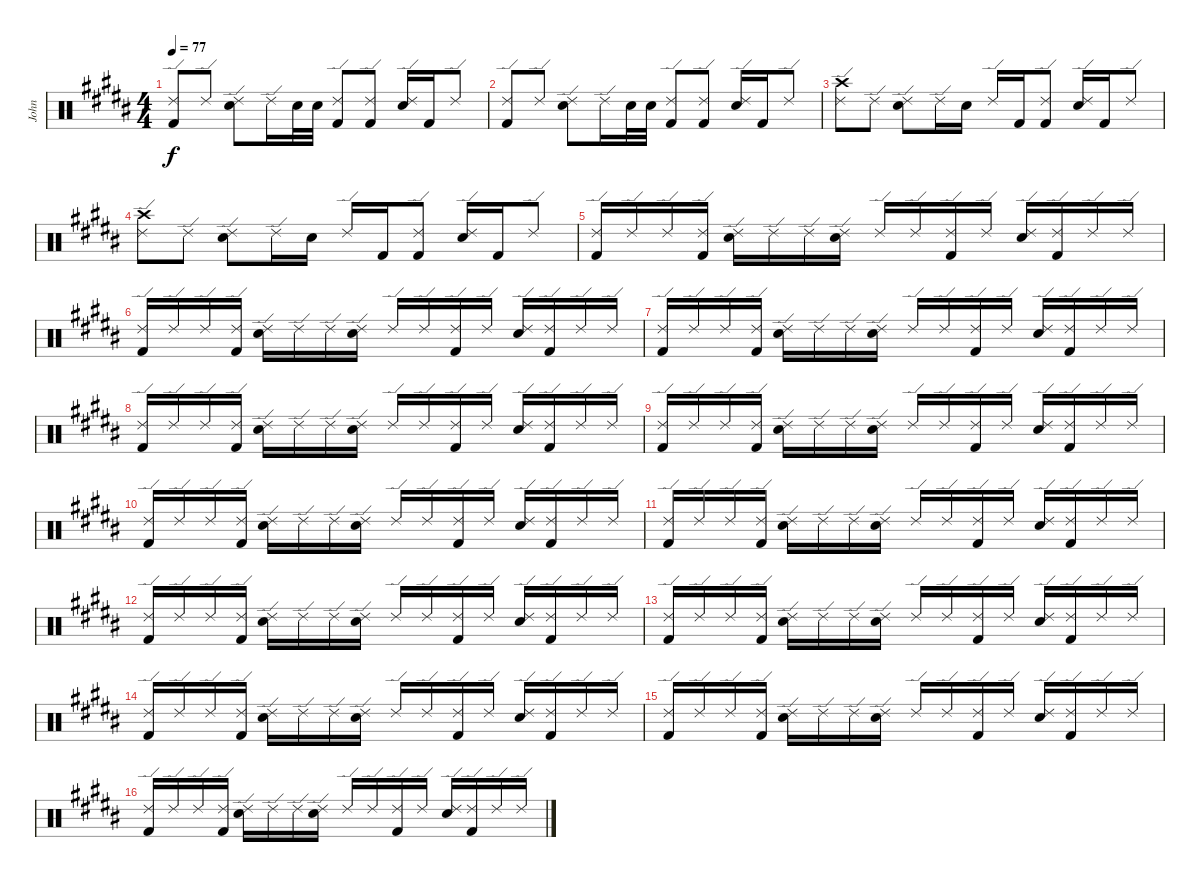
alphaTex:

\track ("John" "John") {instrument percussion}
\staff {score}
\articulation defaults
\ts (4 4)
\tempo 77
\clef neutral
\ks b
("Kick (hit) 2" "Ride (edge) 2").8{dy f} "Ride (edge) 2".8 ("Ride (edge) 2" "Snare (hit) 2").8 "Ride (edge) 2".16 "Snare (hit) 2".32 "Snare (hit) 2".32 ("Kick (hit) 2" "Ride (edge) 2").8 ("Kick (hit) 2" "Ride (edge) 2").8 ("Ride (edge) 2" "Snare (hit) 2").16 "Kick (hit) 2".16 "Ride (edge) 2".8 |
("Kick (hit) 2" "Ride (edge) 2").8 "Ride (edge) 2".8 ("Ride (edge) 2" "Snare (hit) 2").8 "Ride (edge) 2".16 "Snare (hit) 2".32 "Snare (hit) 2".32 ("Kick (hit) 2" "Ride (edge) 2").8 ("Kick (hit) 2" "Ride (edge) 2").8 ("Ride (edge) 2" "Snare (hit) 2").16 "Kick (hit) 2".16 "Ride (edge) 2".8 |
("Ride (edge) 2" "Crash high (hit)").8 "Ride (edge) 2".8 ("Ride (edge) 2" "Snare (hit) 2").8 "Ride (edge) 2".16 "Snare (hit) 2".16 "Ride (edge) 2".16 "Kick (hit) 2".16 ("Kick (hit) 2" "Ride (edge) 2").8 ("Ride (edge) 2" "Snare (hit) 2").16 "Kick (hit) 2".16 "Ride (edge) 2".8 |
("Ride (edge) 2" "Crash high (hit)").8 "Ride (edge) 2".8 ("Ride (edge) 2" "Snare (hit) 2").8 "Ride (edge) 2".16 "Snare (hit) 2".16 "Ride (edge) 2".16 "Kick (hit) 2".16 ("Kick (hit) 2" "Ride (edge) 2").8 ("Ride (edge) 2" "Snare (hit) 2").16 "Kick (hit) 2".16 "Ride (edge) 2".8 |
("Kick (hit) 2" "Ride (edge) 2").16 "Ride (edge) 2".16 "Ride (edge) 2".16 ("Kick (hit) 2" "Ride (edge) 2").16 ("Ride (edge) 2" "Snare (hit) 2").16 "Ride (edge) 2".16 "Ride (edge) 2".16 ("Ride (edge) 2" "Snare (hit) 2").16 "Ride (edge) 2".16 "Ride (edge) 2".16 ("Kick (hit) 2" "Ride (edge) 2").16 "Ride (edge) 2".16 ("Ride (edge) 2" "Snare (hit) 2").16 ("Kick (hit) 2" "Ride (edge) 2").16 "Ride (edge) 2".16 "Ride (edge) 2".16 |
("Kick (hit) 2" "Ride (edge) 2").16 "Ride (edge) 2".16 "Ride (edge) 2".16 ("Kick (hit) 2" "Ride (edge) 2").16 ("Ride (edge) 2" "Snare (hit) 2").16 "Ride (edge) 2".16 "Ride (edge) 2".16 ("Ride (edge) 2" "Snare (hit) 2").16 "Ride (edge) 2".16 "Ride (edge) 2".16 ("Kick (hit) 2" "Ride (edge) 2").16 "Ride (edge) 2".16 ("Ride (edge) 2" "Snare (hit) 2").16 ("Kick (hit) 2" "Ride (edge) 2").16 "Ride (edge) 2".16 "Ride (edge) 2".16 |
("Kick (hit) 2" "Ride (edge) 2").16 "Ride (edge) 2".16 "Ride (edge) 2".16 ("Kick (hit) 2" "Ride (edge) 2").16 ("Ride (edge) 2" "Snare (hit) 2").16 "Ride (edge) 2".16 "Ride (edge) 2".16 ("Ride (edge) 2" "Snare (hit) 2").16 "Ride (edge) 2".16 "Ride (edge) 2".16 ("Kick (hit) 2" "Ride (edge) 2").16 "Ride (edge) 2".16 ("Ride (edge) 2" "Snare (hit) 2").16 ("Kick (hit) 2" "Ride (edge) 2").16 "Ride (edge) 2".16 "Ride (edge) 2".16 |
("Kick (hit) 2" "Ride (edge) 2").16 "Ride (edge) 2".16 "Ride (edge) 2".16 ("Kick (hit) 2" "Ride (edge) 2").16 ("Ride (edge) 2" "Snare (hit) 2").16 "Ride (edge) 2".16 "Ride (edge) 2".16 ("Ride (edge) 2" "Snare (hit) 2").16 "Ride (edge) 2".16 "Ride (edge) 2".16 ("Kick (hit) 2" "Ride (edge) 2").16 "Ride (edge) 2".16 ("Ride (edge) 2" "Snare (hit) 2").16 ("Kick (hit) 2" "Ride (edge) 2").16 "Ride (edge) 2".16 "Ride (edge) 2".16 |
\ks g#minor
("Kick (hit) 2" "Ride (edge) 2").16 "Ride (edge) 2".16 "Ride (edge) 2".16 ("Kick (hit) 2" "Ride (edge) 2").16 ("Ride (edge) 2" "Snare (hit) 2").16 "Ride (edge) 2".16 "Ride (edge) 2".16 ("Ride (edge) 2" "Snare (hit) 2").16 "Ride (edge) 2".16 "Ride (edge) 2".16 ("Kick (hit) 2" "Ride (edge) 2").16 "Ride (edge) 2".16 ("Ride (edge) 2" "Snare (hit) 2").16 ("Kick (hit) 2" "Ride (edge) 2").16 "Ride (edge) 2".16 "Ride (edge) 2".16 |
("Kick (hit) 2" "Ride (edge) 2").16 "Ride (edge) 2".16 "Ride (edge) 2".16 ("Kick (hit) 2" "Ride (edge) 2").16 ("Ride (edge) 2" "Snare (hit) 2").16 "Ride (edge) 2".16 "Ride (edge) 2".16 ("Ride (edge) 2" "Snare (hit) 2").16 "Ride (edge) 2".16 "Ride (edge) 2".16 ("Kick (hit) 2" "Ride (edge) 2").16 "Ride (edge) 2".16 ("Ride (edge) 2" "Snare (hit) 2").16 ("Kick (hit) 2" "Ride (edge) 2").16 "Ride (edge) 2".16 "Ride (edge) 2".16 |
("Kick (hit) 2" "Ride (edge) 2").16 "Ride (edge) 2".16 "Ride (edge) 2".16 ("Kick (hit) 2" "Ride (edge) 2").16 ("Ride (edge) 2" "Snare (hit) 2").16 "Ride (edge) 2".16 "Ride (edge) 2".16 ("Ride (edge) 2" "Snare (hit) 2").16 "Ride (edge) 2".16 "Ride (edge) 2".16 ("Kick (hit) 2" "Ride (edge) 2").16 "Ride (edge) 2".16 ("Ride (edge) 2" "Snare (hit) 2").16 ("Kick (hit) 2" "Ride (edge) 2").16 "Ride (edge) 2".16 "Ride (edge) 2".16 |
("Kick (hit) 2" "Ride (edge) 2").16 "Ride (edge) 2".16 "Ride (edge) 2".16 ("Kick (hit) 2" "Ride (edge) 2").16 ("Ride (edge) 2" "Snare (hit) 2").16 "Ride (edge) 2".16 "Ride (edge) 2".16 ("Ride (edge) 2" "Snare (hit) 2").16 "Ride (edge) 2".16 "Ride (edge) 2".16 ("Kick (hit) 2" "Ride (edge) 2").16 "Ride (edge) 2".16 ("Ride (edge) 2" "Snare (hit) 2").16 ("Kick (hit) 2" "Ride (edge) 2").16 "Ride (edge) 2".16 "Ride (edge) 2".16 |
("Kick (hit) 2" "Ride (edge) 2").16 "Ride (edge) 2".16 "Ride (edge) 2".16 ("Kick (hit) 2" "Ride (edge) 2").16 ("Ride (edge) 2" "Snare (hit) 2").16 "Ride (edge) 2".16 "Ride (edge) 2".16 ("Ride (edge) 2" "Snare (hit) 2").16 "Ride (edge) 2".16 "Ride (edge) 2".16 ("Kick (hit) 2" "Ride (edge) 2").16 "Ride (edge) 2".16 ("Ride (edge) 2" "Snare (hit) 2").16 ("Kick (hit) 2" "Ride (edge) 2").16 "Ride (edge) 2".16 "Ride (edge) 2".16 |
("Kick (hit) 2" "Ride (edge) 2").16 "Ride (edge) 2".16 "Ride (edge) 2".16 ("Kick (hit) 2" "Ride (edge) 2").16 ("Ride (edge) 2" "Snare (hit) 2").16 "Ride (edge) 2".16 "Ride (edge) 2".16 ("Ride (edge) 2" "Snare (hit) 2").16 "Ride (edge) 2".16 "Ride (edge) 2".16 ("Kick (hit) 2" "Ride (edge) 2").16 "Ride (edge) 2".16 ("Ride (edge) 2" "Snare (hit) 2").16 ("Kick (hit) 2" "Ride (edge) 2").16 "Ride (edge) 2".16 "Ride (edge) 2".16 |
("Kick (hit) 2" "Ride (edge) 2").16 "Ride (edge) 2".16 "Ride (edge) 2".16 ("Kick (hit) 2" "Ride (edge) 2").16 ("Ride (edge) 2" "Snare (hit) 2").16 "Ride (edge) 2".16 "Ride (edge) 2".16 ("Ride (edge) 2" "Snare (hit) 2").16 "Ride (edge) 2".16 "Ride (edge) 2".16 ("Kick (hit) 2" "Ride (edge) 2").16 "Ride (edge) 2".16 ("Ride (edge) 2" "Snare (hit) 2").16 ("Kick (hit) 2" "Ride (edge) 2").16 "Ride (edge) 2".16 "Ride (edge) 2".16 |
("Kick (hit) 2" "Ride (edge) 2").16 "Ride (edge) 2".16 "Ride (edge) 2".16 ("Kick (hit) 2" "Ride (edge) 2").16 ("Ride (edge) 2" "Snare (hit) 2").16 "Ride (edge) 2".16 "Ride (edge) 2".16 ("Ride (edge) 2" "Snare (hit) 2").16 "Ride (edge) 2".16 "Ride (edge) 2".16 ("Kick (hit) 2" "Ride (edge) 2").16 "Ride (edge) 2".16 ("Ride (edge) 2" "Snare (hit) 2").16 ("Kick (hit) 2" "Ride (edge) 2").16 "Ride (edge) 2".16 "Ride (edge) 2".16
